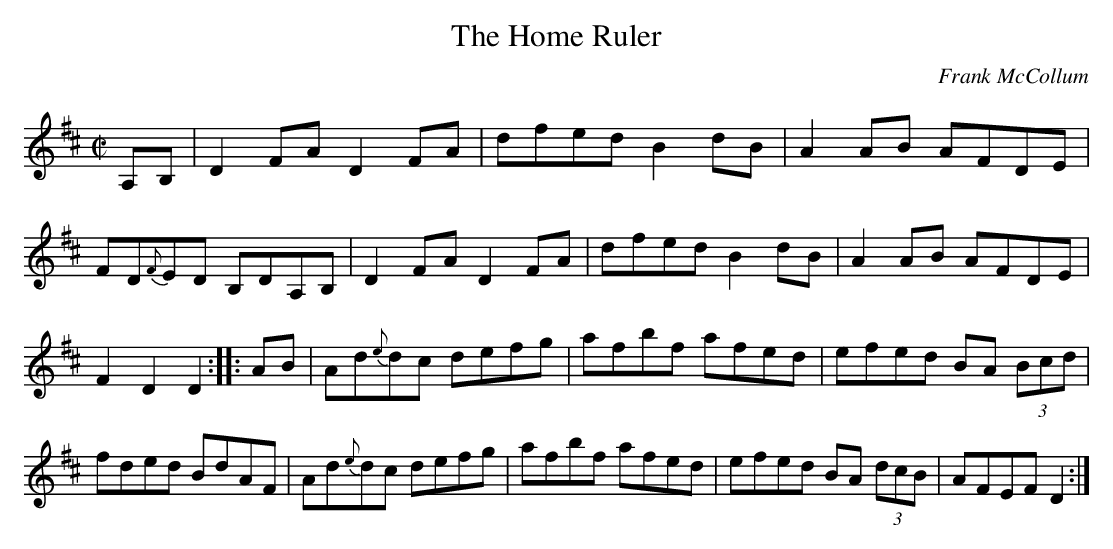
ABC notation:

X:1
T:Home Ruler, The
C:Frank McCollum
E:7
M:C|
K:D
A,B,|D2 FA D2 FA|dfed B2dB|A2AB AFDE|FD{F}ED B,DA,B,|D2 FA D2 FA|dfed B2dB|A2AB AFDE|F2D2D2::\
AB|Ad{e}dc defg|afbf afed|efed BA (3Bcd|fded BdAF|Ad{e}dc defg|afbf afed|efed BA (3dcB|AFEF D2:|**
